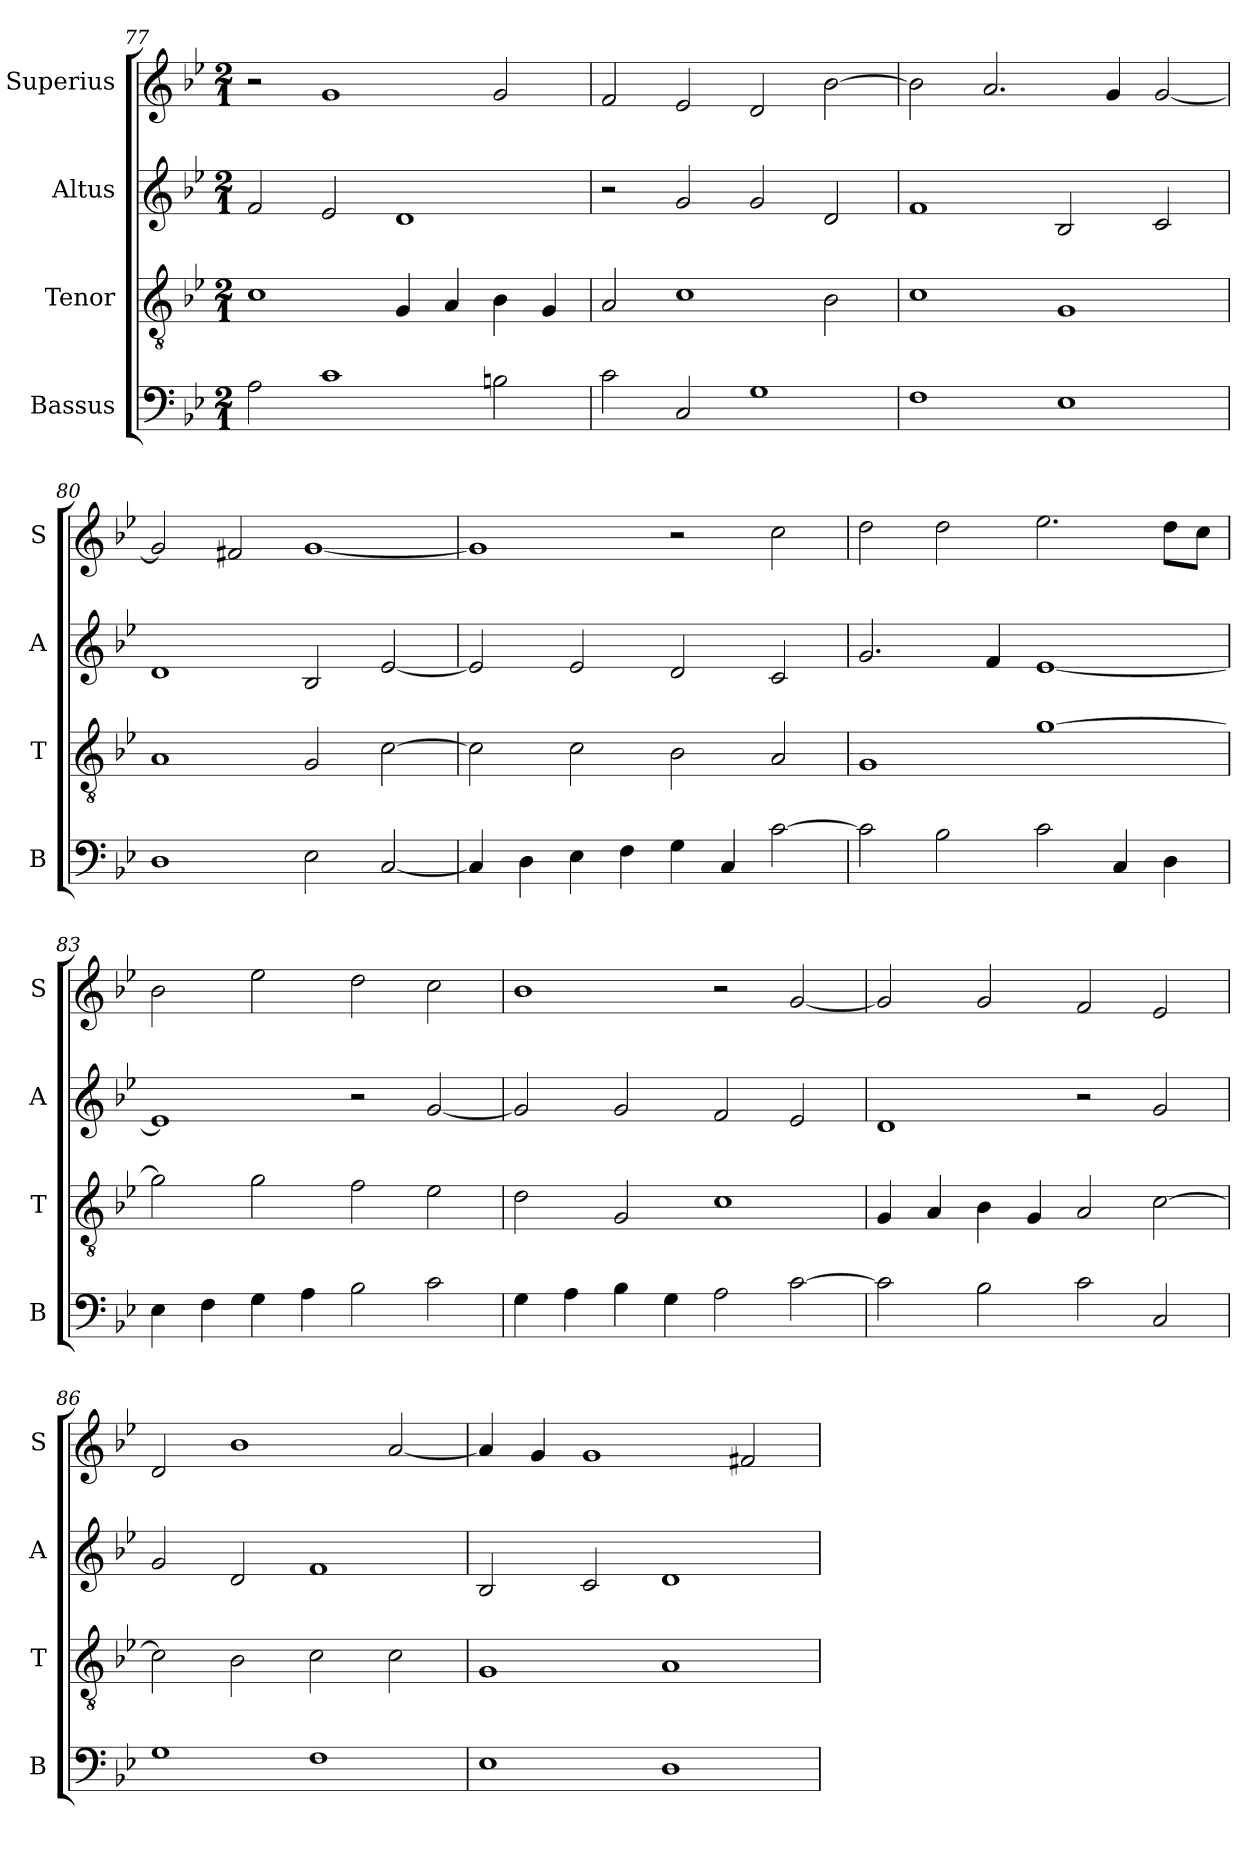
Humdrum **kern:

**kern	**kern	**kern	**kern
*part4	*part3	*part2	*part1
*staff4	*staff3	*staff2	*staff1
*I"Bassus	*I"Tenor	*I"Altus	*I"Superius
*I'B	*I'T	*I'A	*I'S
*clefF4	*clefGv2	*clefG2	*clefG2
*k[b-e-]	*k[b-e-]	*k[b-e-]	*k[b-e-]
*B-:	*B-:	*B-:	*B-:
*M2/1	*M2/1	*M2/1	*M2/1
=77	=77	=77	=77
2A	1c	2f	2r
1c	.	2e-	1g
.	4G	1d	.
.	4A	.	.
2Bn	4B-	.	2g
.	4G	.	.
=78	=78	=78	=78
2c	2A	2r	2f
2C	1c	2g	2e-
1G	.	2g	2d
.	2B-	2d	[2b-
=79	=79	=79	=79
1F	1c	1f	2b-]
.	.	.	2.a
1E-	1G	2B-	.
.	.	.	4g
.	.	2c	[2g
=80	=80	=80	=80
1D	1A	1d	2g]
.	.	.	2f#X
2E-	2G	2B-	[1g
[2C	[2c	[2e-	.
=81	=81	=81	=81
4C]	2c]	2e-]	1g]
4D	.	.	.
4E-	2c	2e-	.
4F	.	.	.
4G	2B-	2d	2r
4C	.	.	.
[2c	2A	2c	2cc
=82	=82	=82	=82
2c]	1G	2.g	2dd
2B-	.	.	2dd
.	.	4f	.
2c	[1g	[1e-	2.ee-
4C	.	.	.
4D	.	.	8ddL
.	.	.	8ccJ
=83	=83	=83	=83
4E-	2g]	1e-]	2b-
4F	.	.	.
4G	2g	.	2ee-
4A	.	.	.
2B-	2f	2r	2dd
2c	2e-	[2g	2cc
=84	=84	=84	=84
4G	2d	2g]	1b-
4A	.	.	.
4B-	2G	2g	.
4G	.	.	.
2A	1c	2f	2r
[2c	.	2e-	[2g
=85	=85	=85	=85
2c]	4G	1d	2g]
.	4A	.	.
2B-	4B-	.	2g
.	4G	.	.
2c	2A	2r	2f
2C	[2c	2g	2e-
=86	=86	=86	=86
1G	2c]	2g	2d
.	2B-	2d	1b-
1F	2c	1f	.
.	2c	.	[2a
=87	=87	=87	=87
1E-	1G	2B-	4a]
.	.	.	4g
.	.	2c	1g
1D	1A	1d	.
.	.	.	2f#X
=	=	=	=
*-	*-	*-	*-
